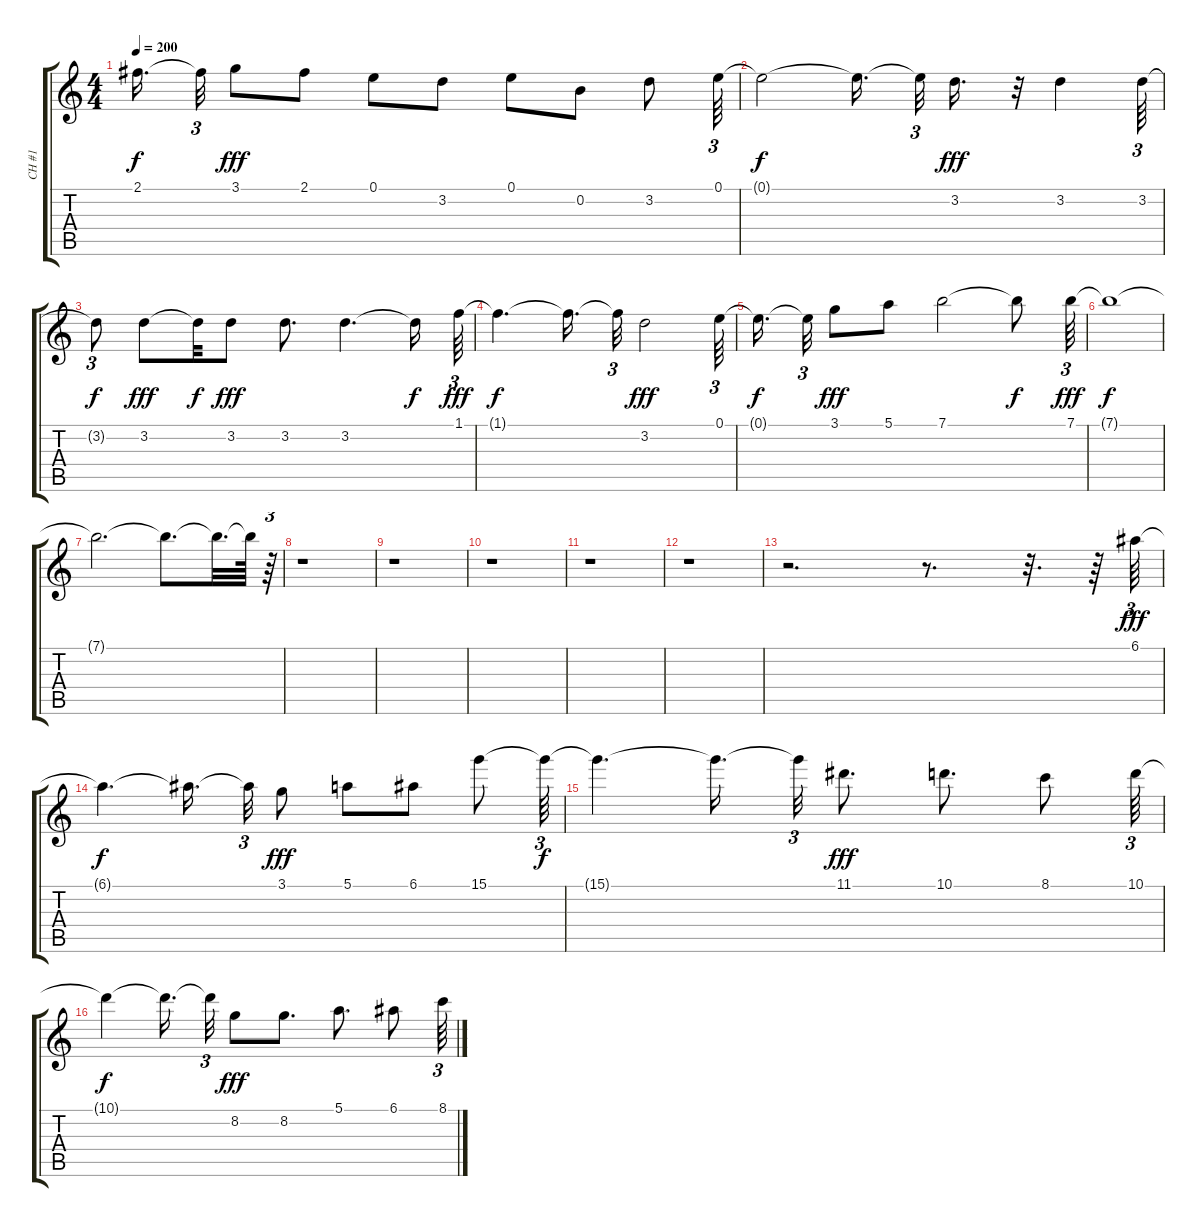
\track ("CH #1" "CH #1") {instrument distortionguitar}
\staff {score tabs}
\tuning (E4 B3 G3 D3 A2 E2) {hide}
\ts (4 4)
\tempo 200
\clef g2
\ks c
2.1{t}.16{d dy f beam splitsecondary} 2.1{t}.32{tu (3 2)} 3.1.8{dy fff} 2.1.8 0.1.8 3.2.8 0.1.8 0.2.8 3.2.8 0.1.64{tu (3 2)} |
0.1{t}.2{dy f} 0.1{t}.16{d beam splitsecondary} 0.1{t}.32{tu (3 2)} 3.2.16{d dy fff} r.32 3.2.4 3.2.64{tu (3 2)} |
3.2{t}.8{tu (3 2) dy f} 3.2.8{dy fff} 3.2{t}.32{dy f} 3.2.8{dy fff} 3.2.8{d} 3.2.4{d} 3.2{t}.16{dy f} 1.1.64{tu (3 2) dy fff} |
1.1{t}.4{d dy f} 1.1{t}.16{d} 1.1{t}.32{tu (3 2)} 3.2.2{dy fff} 0.1.64{tu (3 2)} |
0.1{t}.16{d dy f beam splitsecondary} 0.1{t}.32{tu (3 2)} 3.1.8{dy fff} 5.1.8 7.1.2 7.1{t}.8{dy f} 7.1.64{tu (3 2) dy fff} |
7.1{t}.1{dy f} |
7.1{t}.2{d} 7.1{t}.8{d} 7.1{t}.32{d} 7.1{t}.64 r.64{tu (3 2)} |
r.1 |
r.1 |
r.1 |
r.1 |
r.1 |
r.2{d} r.8{d} r.32{d} r.64 6.1.64{tu (3 2) dy fff} |
6.1{t}.4{d dy f} 6.1{t}.16{d beam splitsecondary} 6.1{t}.32{tu (3 2)} 3.1.8{dy fff} 5.1.8 6.1.8 15.1.8 15.1{t}.64{tu (3 2) dy f} |
15.1{t}.4{d} 15.1{t}.16{d beam splitsecondary} 15.1{t}.32{tu (3 2)} 11.1.8{d dy fff} 10.1.8{d} 8.1.8 10.1.64{tu (3 2)} |
10.1{t}.4{dy f} 10.1{t}.16{d beam splitsecondary} 10.1{t}.32{tu (3 2)} 8.2.8{dy fff} 8.2.8{d} 5.1.8{d} 6.1.8 8.1.64{tu (3 2)}
